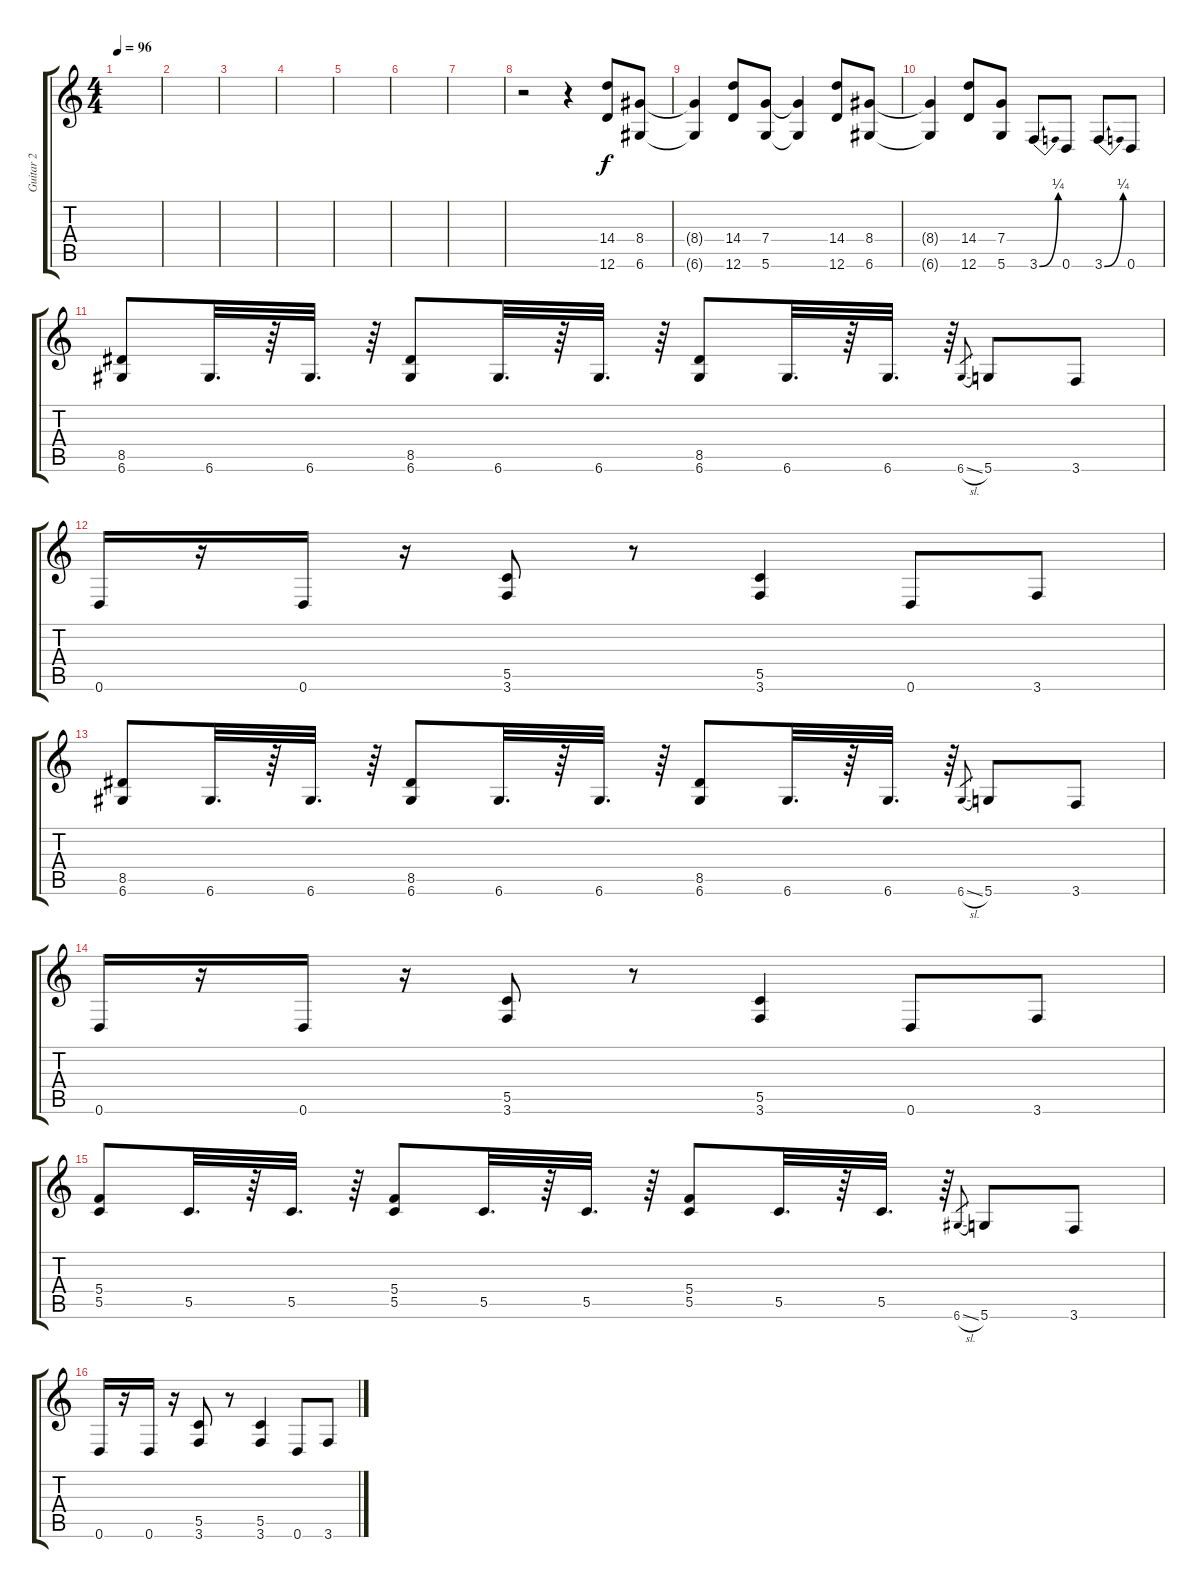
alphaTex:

\track ("Guitar 2" "Guitar 2") {instrument distortionguitar}
\staff {score tabs}
\tuning (D4 A3 F3 C3 G2 D2) {hide}
\ts (4 4)
\tempo 96
\clef g2
\ks c
|
|
|
|
|
|
|
r.2 r.4 (14.4 12.6).8 (8.4 6.6).8 |
(8.4{t} 6.6{t}).4 (14.4 12.6).8 (7.4 5.6).8 (7.4{t} 5.6{t}).4 (14.4 12.6).8 (8.4 6.6).8 |
(8.4{t} 6.6{t}).4 (14.4 12.6).8 (7.4 5.6).8 3.6{be (bend 0 0 60 1)}.8 0.6.8 3.6{be (bend 0 0 60 1)}.8 0.6.8 |
(8.5 6.6).8 6.6.32{d} r.64 6.6.32{d} r.64 (8.5 6.6).8 6.6.32{d} r.64 6.6.32{d} r.64 (8.5 6.6).8 6.6.32{d} r.64 6.6.32{d} r.64 6.6{sl}.8{gr} 5.6.8 3.6.8 |
0.6.16 r.16 0.6.16 r.16 (5.5 3.6).8 r.8 (5.5 3.6).4 0.6.8 3.6.8 |
(8.5 6.6).8 6.6.32{d} r.64 6.6.32{d} r.64 (8.5 6.6).8 6.6.32{d} r.64 6.6.32{d} r.64 (8.5 6.6).8 6.6.32{d} r.64 6.6.32{d} r.64 6.6{sl}.8{gr} 5.6.8 3.6.8 |
0.6.16 r.16 0.6.16 r.16 (5.5 3.6).8 r.8 (5.5 3.6).4 0.6.8 3.6.8 |
(5.4 5.5).8 5.5.32{d} r.64 5.5.32{d} r.64 (5.4 5.5).8 5.5.32{d} r.64 5.5.32{d} r.64 (5.4 5.5).8 5.5.32{d} r.64 5.5.32{d} r.64 6.6{sl}.8{gr} 5.6.8 3.6.8 |
0.6.16 r.16 0.6.16 r.16 (5.5 3.6).8 r.8 (5.5 3.6).4 0.6.8 3.6.8
